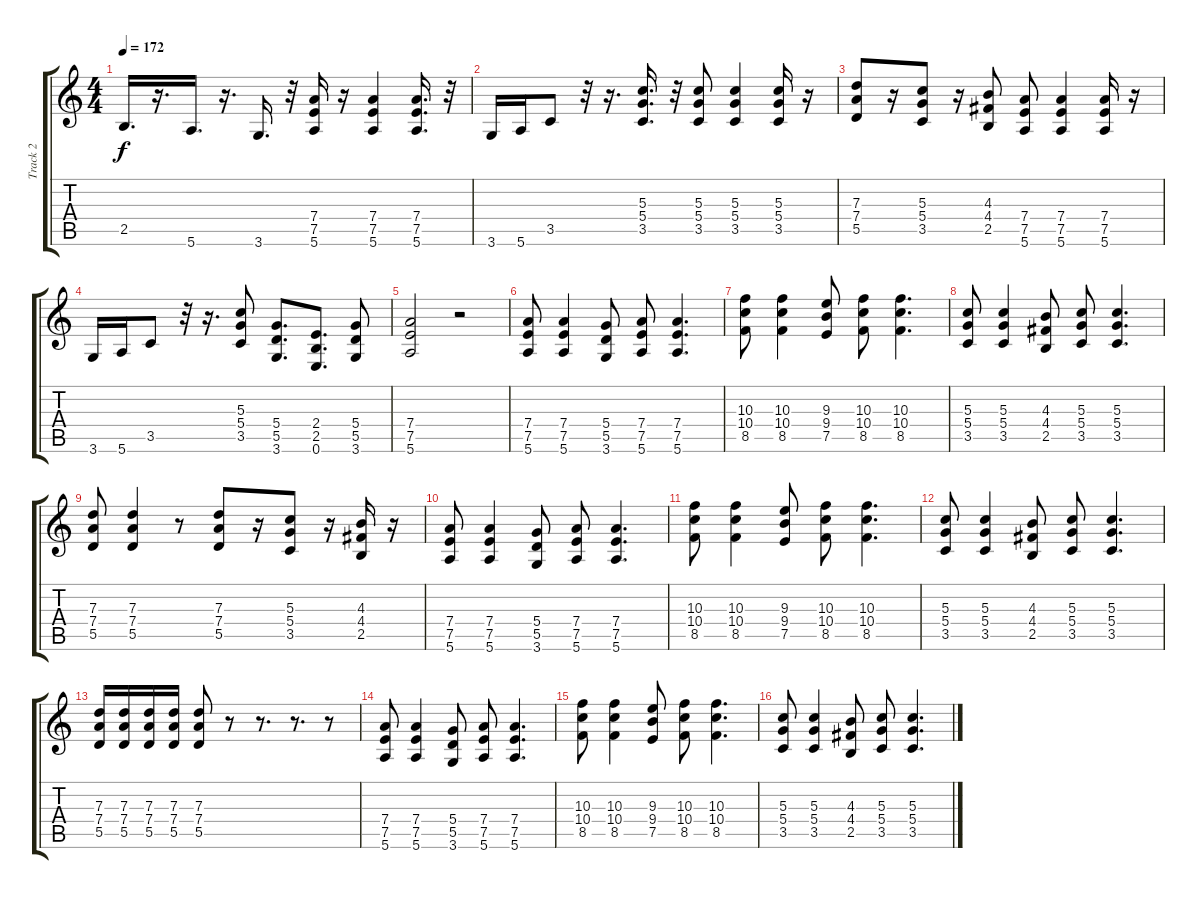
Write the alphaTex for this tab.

\track ("Track 2" "Track 2") {instrument distortionguitar}
\staff {score tabs}
\tuning (E4 B3 G3 D3 A2 E2) {hide}
\ts (4 4)
\tempo 172
\clef g2
\ks c
2.5.16{d dy f} r.16{d} 5.6.16{d} r.16{d} 3.6.16{d} r.32 (7.4 7.5 5.6).16 r.16 (7.4 7.5 5.6).4 (7.4 7.5 5.6).16{d} r.32 |
3.6.16 5.6.16 3.5.8 r.32 r.16{d} (5.3 5.4 3.5).16{d} r.32 (5.3 5.4 3.5).8 (5.3 5.4 3.5).4 (5.3 5.4 3.5).16 r.16 |
(7.3 7.4 5.5).8 r.16 (5.3 5.4 3.5).8 r.16 (4.3 4.4 2.5).8 (7.4 7.5 5.6).8 (7.4 7.5 5.6).4 (7.4 7.5 5.6).16 r.16 |
3.6.16 5.6.16 3.5.8 r.32 r.16{d} (5.3 5.4 3.5).8 (5.4 5.5 3.6).8{d} (2.4 2.5 0.6).8{d} (5.4 5.5 3.6).8 |
(7.4 7.5 5.6).2 r.2 |
(7.4 7.5 5.6).8 (7.4 7.5 5.6).4 (5.4 5.5 3.6).8 (7.4 7.5 5.6).8 (7.4 7.5 5.6).4{d} |
(10.3 10.4 8.5).8 (10.3 10.4 8.5).4 (9.3 9.4 7.5).8 (10.3 10.4 8.5).8 (10.3 10.4 8.5).4{d} |
(5.3 5.4 3.5).8 (5.3 5.4 3.5).4 (4.3 4.4 2.5).8 (5.3 5.4 3.5).8 (5.3 5.4 3.5).4{d} |
(7.3 7.4 5.5).8 (7.3 7.4 5.5).4 r.8 (7.3 7.4 5.5).8 r.16 (5.3 5.4 3.5).8 r.16 (4.3 4.4 2.5).16 r.16 |
(7.4 7.5 5.6).8 (7.4 7.5 5.6).4 (5.4 5.5 3.6).8 (7.4 7.5 5.6).8 (7.4 7.5 5.6).4{d} |
(10.3 10.4 8.5).8 (10.3 10.4 8.5).4 (9.3 9.4 7.5).8 (10.3 10.4 8.5).8 (10.3 10.4 8.5).4{d} |
(5.3 5.4 3.5).8 (5.3 5.4 3.5).4 (4.3 4.4 2.5).8 (5.3 5.4 3.5).8 (5.3 5.4 3.5).4{d} |
(7.3 7.4 5.5).16 (7.3 7.4 5.5).16 (7.3 7.4 5.5).16 (7.3 7.4 5.5).16 (7.3 7.4 5.5).8 r.8 r.8{d} r.8{d} r.8 |
(7.4 7.5 5.6).8 (7.4 7.5 5.6).4 (5.4 5.5 3.6).8 (7.4 7.5 5.6).8 (7.4 7.5 5.6).4{d} |
(10.3 10.4 8.5).8 (10.3 10.4 8.5).4 (9.3 9.4 7.5).8 (10.3 10.4 8.5).8 (10.3 10.4 8.5).4{d} |
(5.3 5.4 3.5).8 (5.3 5.4 3.5).4 (4.3 4.4 2.5).8 (5.3 5.4 3.5).8 (5.3 5.4 3.5).4{d}
